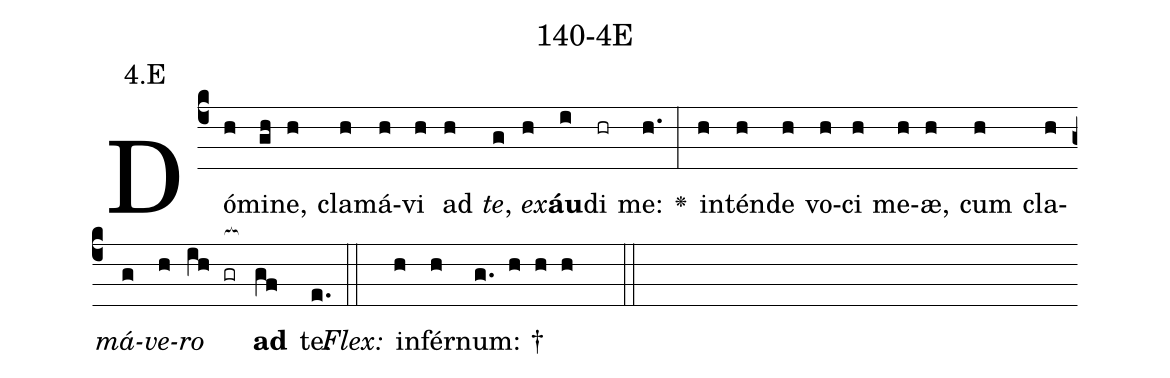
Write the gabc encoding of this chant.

name: 140-4E;
annotation: 4.E;
%%
(c4)Dó(h)mi(gh)ne,(h) cla(h)má(h)vi(h) ad(h) <i>te</i>,(g) <i>ex</i>(h)<b>áu</b>(i)di(hr) me:(h.) <v>\greheightstar</v>(:) in(h)tén(h)de(h) vo(h)ci(h) me(h)æ,(h) cum(h) cla(h)<i>má</i>(g)<i>ve</i>(h)<i>ro</i>(ih gr[ocb:1{]) <b>ad</b>(gf[ocb:0}]) te.(e.) (::)
<i>Flex:</i>()  in(h)fér(h)num: †(g. h h h  ::)

%E(h) u(g) o(h) u(ih) a(gf) e.(e.) (::)
